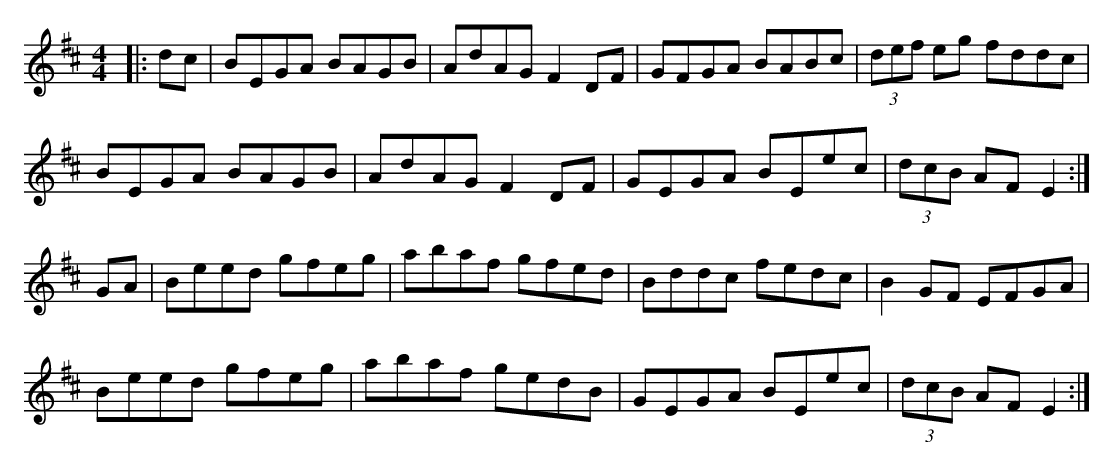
X:1
M:4/4
K:Edor
|:dc|BEGA BAGB|AdAG F2 DF|GFGA BABc|(3def eg fddc|
BEGA BAGB|AdAG F2 DF|GEGA BEec|(3dcB AF E2:|
GA|Beed gfeg|abaf gfed|Bddc fedc|B2 GF EFGA|
Beed gfeg|abaf gedB|GEGA BEec|(3dcB AF E2:|
